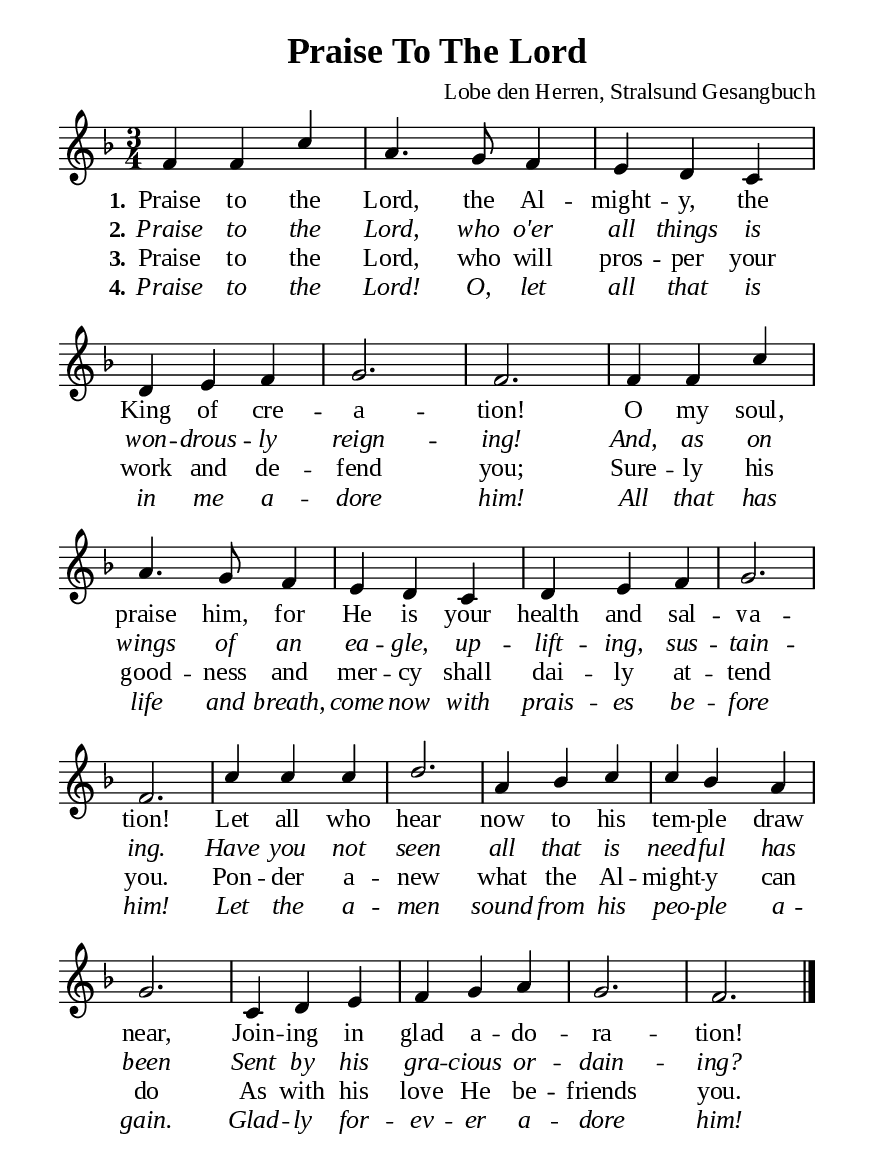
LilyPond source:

\version "2.18.2"

\header {
  title = "Praise To The Lord"
  composer = "Lobe den Herren, Stralsund Gesangbuch"
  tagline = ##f
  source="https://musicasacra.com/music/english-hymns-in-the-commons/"
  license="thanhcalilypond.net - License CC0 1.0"
}

global= {
  \key f \major
  \time 3/4
  \override Score.BarNumber.break-visibility = ##(#f #f #f)
  \override Lyrics.LyricSpace.minimum-distance = #2.5
}

\paper {
  #(set-paper-size "a5")
  top-margin = 10\mm
  bottom-marign = 10\mm
  left-margin = 10\mm
  right-margin = 10\mm
  indent = #0
  #(define fonts
	 (make-pango-font-tree "Liberation Serif"
	 		       "Liberation Serif"
			       "Liberation Serif"
			       (/ 20 20)))
  system-system-spacing = #'((basic-distance . 3) (padding . 3))
}

printItalic = \with {
  \override LyricText.font-shape = #'italic
}

% Verse music
musicVerseSoprano = \relative c' {
  %{	01	%} f4 f c' |
  %{	02	%} a4. g8 f4 |
  %{	03	%} e d c |
  %{	04	%} d e f |
  %{	05	%} g2. |
  %{	06	%} f2. |
  %{	07	%} f4 f c' |
  %{	08	%} a4. g8 f4 |
  %{	09	%} e d c |
  %{	10	%} d e f |
  %{	11	%} g2. |
  %{	12	%} f2. |
  %{	13	%} c'4 c c |
  %{	14	%} d2. |
  %{	15	%} a4 bes c |
  %{	16	%} c bes a |
  %{	17	%} g2. |
  %{	18	%} c,4 d e |
  %{	19	%} f g a |
  %{	20	%} g2. |
  %{	21	%} f2. \bar "|."
}

% Verse lyrics
verseOne = \lyricmode {
  \set stanza = #"1."
  Praise to the Lord, the Al -- might -- y, the King of cre -- a -- tion!
  O my soul, praise him, for He is your health and sal -- va -- tion!
  Let all who hear now to his tem -- ple draw near,
  Join -- ing in glad a -- do -- ra -- tion!
}

verseTwo = \lyricmode {
  \set stanza = #"2."
  Praise to the Lord, who o'er all things is won -- drous -- ly reign -- ing!
  And, as on wings of an ea -- gle, up -- lift -- ing, sus -- tain -- ing.
  Have you not seen all that is need -- ful has been
  Sent by his gra -- cious or -- dain -- ing?
}

verseThree = \lyricmode {
  \set stanza = #"3."
  Praise to the Lord, who will pros -- per your work and de -- fend you;
  Sure -- ly his good -- ness and mer -- cy shall dai -- ly at -- tend you.
  Pon -- der a -- new what the Al -- might -- y can do
  As with his love He be -- friends you.
}

verseFour = \lyricmode {
  \set stanza = #"4."
  Praise to the Lord! O, let all that is in me a -- dore him!
  All that has life and breath, come now with prais -- es be -- fore him!
  Let the a -- men sound from his peo -- ple a -- gain.
  Glad -- ly for -- ev -- er a -- dore him!
}

% Layout
\score {
    \new ChoirStaff <<
      \new Staff <<
        \clef "treble"
        \new Voice = "sopranos" { \global \stemUp \slurUp \musicVerseSoprano }
      >>
      \new Lyrics \lyricsto sopranos \verseOne
      \new Lyrics \printItalic \lyricsto sopranos \verseTwo
      \new Lyrics \lyricsto sopranos \verseThree
      \new Lyrics \printItalic \lyricsto sopranos \verseFour
    >>
}
